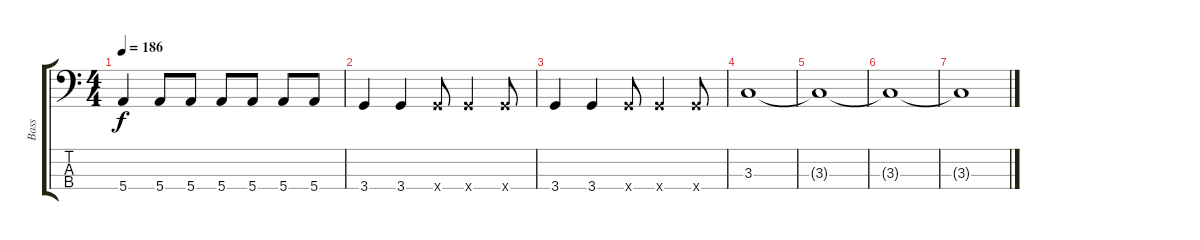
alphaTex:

\track ("Bass" "Bass") {instrument electricbasspick}
\staff {score tabs}
\tuning (G2 D2 A1 E1) {hide}
\ts (4 4)
\tempo 186
\clef f4
\ks c
5.4.4{dy f} 5.4.8 5.4.8 5.4.8 5.4.8 5.4.8 5.4.8 |
3.4.4 3.4.4 3.4{x}.8 3.4{x}.4 3.4{x}.8 |
3.4.4 3.4.4 3.4{x}.8 3.4{x}.4 3.4{x}.8 |
3.3.1 |
3.3{t}.1 |
3.3{t}.1 |
3.3{t}.1
